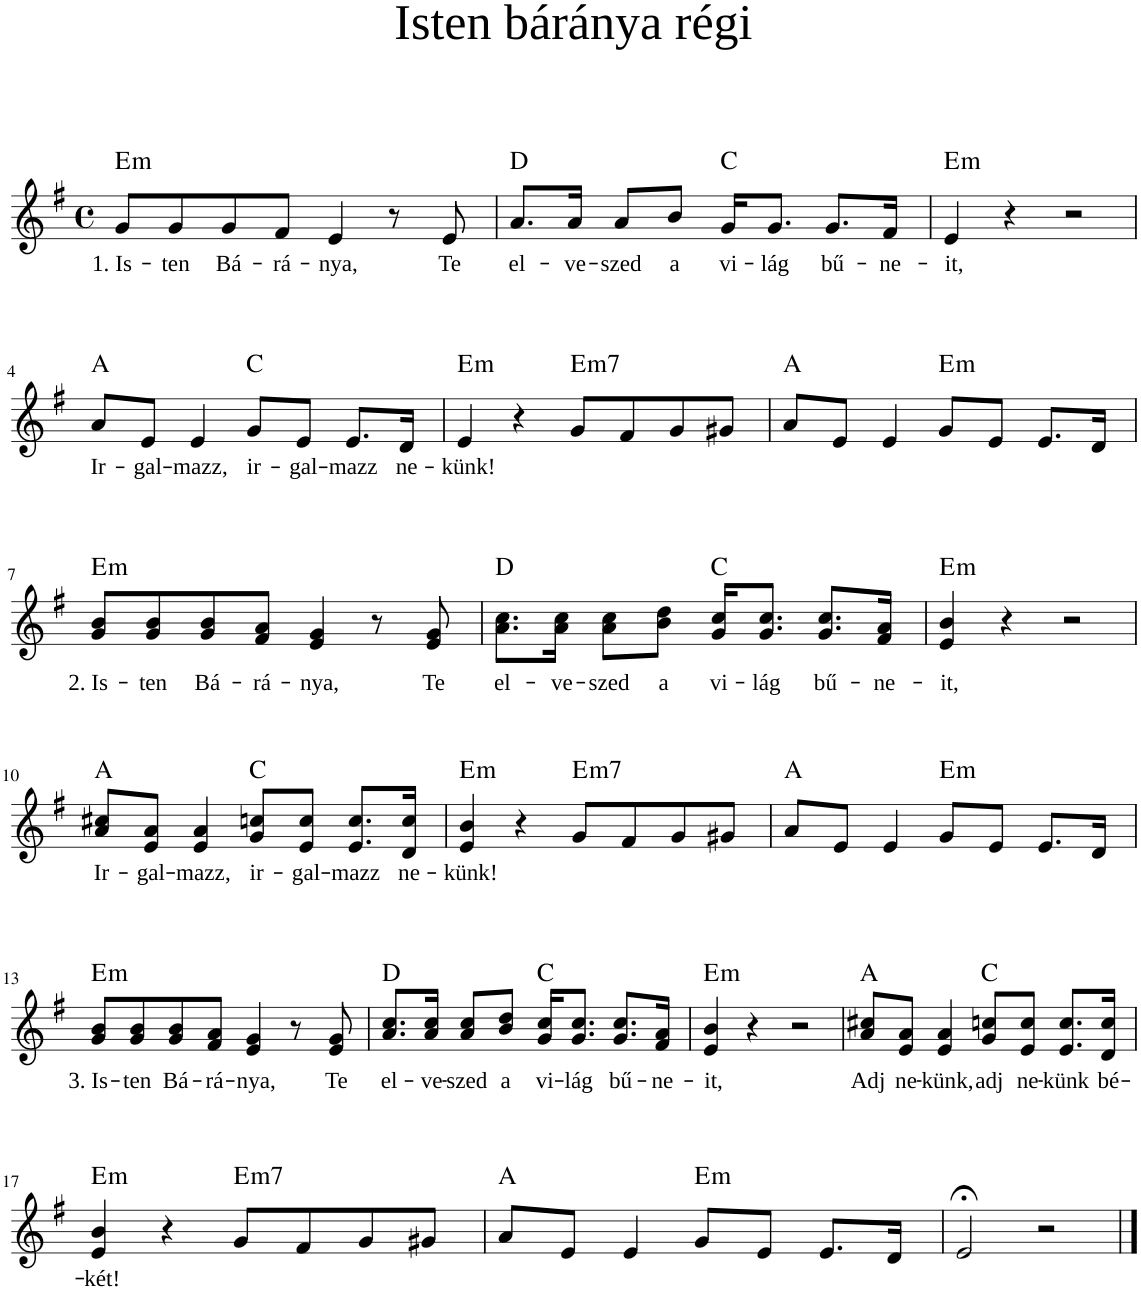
**kern	**text	**harte
*part1	*part1	*part1
*staff1	*staff1	*
*I"Piano	*	*
*I'Pno	*	*
*clefG2	*	*
*k[f#]	*	*
*M4/4	*	*
*met(c)	*	*
=1	=1	=1
!	!LO:LY:b	!LO:H:kt=m
8g/L	1. Is-	E:min
!	!LO:LY:b	!
8g/	-ten	.
!	!LO:LY:b	!
8g/	Bá-	.
!	!LO:LY:b	!
8f#/J	-rá-	.
!	!LO:LY:b	!
4e/	-nya,	.
8r	.	.
!	!LO:LY:b	!
8e/	Te	.
=2	=2	=2
!	!LO:LY:b	!
8.a/L	el-	D:maj
!	!LO:LY:b	!
16a/Jk	-ve-	.
!	!LO:LY:b	!
8a/L	-szed	.
!	!LO:LY:b	!
8b/J	a	.
!	!LO:LY:b	!
16g/KL	vi-	C:maj
!	!LO:LY:b	!
8.g/J	-lág	.
!	!LO:LY:b	!
8.g/L	bű-	.
!	!LO:LY:b	!
16f#/Jk	-ne-	.
=3	=3	=3
!	!LO:LY:b	!LO:H:kt=m
4e/	-it,	E:min
4r	.	.
2r	.	.
!!LO:LB:g=z
=4	=4	=4
!	!LO:LY:b	!
8a/L	Ir-	A:maj
!	!LO:LY:b	!
8e/J	-gal-	.
!	!LO:LY:b	!
4e/	-mazz,	.
!	!LO:LY:b	!
8g/L	ir-	C:maj
!	!LO:LY:b	!
8e/J	-gal-	.
!	!LO:LY:b	!
8.e/L	-mazz	.
!	!LO:LY:b	!
16d/Jk	ne-	.
=5	=5	=5
!	!LO:LY:b	!LO:H:kt=m
4e/	-künk!	E:min
4r	.	.
!	!	!LO:H:kt=m7
8g/L	.	E:min7
8f#/	.	.
8g/	.	.
8g#X/J	.	.
=6	=6	=6
8a/L	.	A:maj
8e/J	.	.
4e/	.	.
!	!	!LO:H:kt=m
8g/L	.	E:min
8e/J	.	.
8.e/L	.	.
16d/Jk	.	.
!!LO:LB:g=z
=7	=7	=7
!	!LO:LY:b	!LO:H:kt=m
8g/ 8b/L	2. Is-	E:min
!	!LO:LY:b	!
8g/ 8b/	-ten	.
!	!LO:LY:b	!
8g/ 8b/	Bá-	.
!	!LO:LY:b	!
8f#/ 8a/J	-rá-	.
!	!LO:LY:b	!
4e/ 4g/	-nya,	.
8r	.	.
!	!LO:LY:b	!
8e/ 8g/	Te	.
=8	=8	=8
!	!LO:LY:b	!
8.a\ 8.cc\L	el-	D:maj
!	!LO:LY:b	!
16a\ 16cc\Jk	-ve-	.
!	!LO:LY:b	!
8a\ 8cc\L	-szed	.
!	!LO:LY:b	!
8b\ 8dd\J	a	.
!	!LO:LY:b	!
16g/ 16cc/KL	vi-	C:maj
!	!LO:LY:b	!
8.g/ 8.cc/J	-lág	.
!	!LO:LY:b	!
8.g/ 8.cc/L	bű-	.
!	!LO:LY:b	!
16f#/ 16a/Jk	-ne-	.
=9	=9	=9
!	!LO:LY:b	!LO:H:kt=m
4e/ 4b/	-it,	E:min
4r	.	.
2r	.	.
!!LO:LB:g=z
=10	=10	=10
!	!LO:LY:b	!
8a/ 8cc#X/L	Ir-	A:maj
!	!LO:LY:b	!
8e/ 8a/J	-gal-	.
!	!LO:LY:b	!
4e/ 4a/	-mazz,	.
!	!LO:LY:b	!
8g/ 8ccn/L	ir-	C:maj
!	!LO:LY:b	!
8e/ 8cc/J	-gal-	.
!	!LO:LY:b	!
8.e/ 8.cc/L	-mazz	.
!	!LO:LY:b	!
16d/ 16cc/Jk	ne-	.
=11	=11	=11
!	!LO:LY:b	!LO:H:kt=m
4e/ 4b/	-künk!	E:min
4r	.	.
!	!	!LO:H:kt=m7
8g/L	.	E:min7
8f#/	.	.
8g/	.	.
8g#X/J	.	.
=12	=12	=12
8a/L	.	A:maj
8e/J	.	.
4e/	.	.
!	!	!LO:H:kt=m
8g/L	.	E:min
8e/J	.	.
8.e/L	.	.
16d/Jk	.	.
!!LO:LB:g=z
=13	=13	=13
!	!LO:LY:b	!LO:H:kt=m
8g/ 8b/L	3. Is-	E:min
!	!LO:LY:b	!
8g/ 8b/	-ten	.
!	!LO:LY:b	!
8g/ 8b/	Bá-	.
!	!LO:LY:b	!
8f#/ 8a/J	-rá-	.
!	!LO:LY:b	!
4e/ 4g/	-nya,	.
8r	.	.
!	!LO:LY:b	!
8e/ 8g/	Te	.
=14	=14	=14
!	!LO:LY:b	!
8.a/ 8.cc/L	el-	D:maj
!	!LO:LY:b	!
16a/ 16cc/Jk	-ve-	.
!	!LO:LY:b	!
8a/ 8cc/L	-szed	.
!	!LO:LY:b	!
8b/ 8dd/J	a	.
!	!LO:LY:b	!
16g/ 16cc/KL	vi-	C:maj
!	!LO:LY:b	!
8.g/ 8.cc/J	-lág	.
!	!LO:LY:b	!
8.g/ 8.cc/L	bű-	.
!	!LO:LY:b	!
16f#/ 16a/Jk	-ne-	.
=15	=15	=15
!	!LO:LY:b	!LO:H:kt=m
4e/ 4b/	-it,	E:min
4r	.	.
2r	.	.
=16	=16	=16
!	!LO:LY:b	!
8a/ 8cc#X/L	Adj	A:maj
!	!LO:LY:b	!
8e/ 8a/J	ne-	.
!	!LO:LY:b	!
4e/ 4a/	-künk,	.
!	!LO:LY:b	!
8g/ 8ccn/L	adj	C:maj
!	!LO:LY:b	!
8e/ 8cc/J	ne-	.
!	!LO:LY:b	!
8.e/ 8.cc/L	-künk	.
!	!LO:LY:b	!
16d/ 16cc/Jk	bé-	.
!!LO:LB:g=z
=17	=17	=17
!	!LO:LY:b	!LO:H:kt=m
4e/ 4b/	-két!	E:min
4r	.	.
!	!	!LO:H:kt=m7
8g/L	.	E:min7
8f#/	.	.
8g/	.	.
8g#X/J	.	.
=18	=18	=18
8a/L	.	A:maj
8e/J	.	.
4e/	.	.
!	!	!LO:H:kt=m
8g/L	.	E:min
8e/J	.	.
8.e/L	.	.
16d/Jk	.	.
=19	=19	=19
2e;</	.	.
2r	.	.
==	==	==
*-	*-	*-
